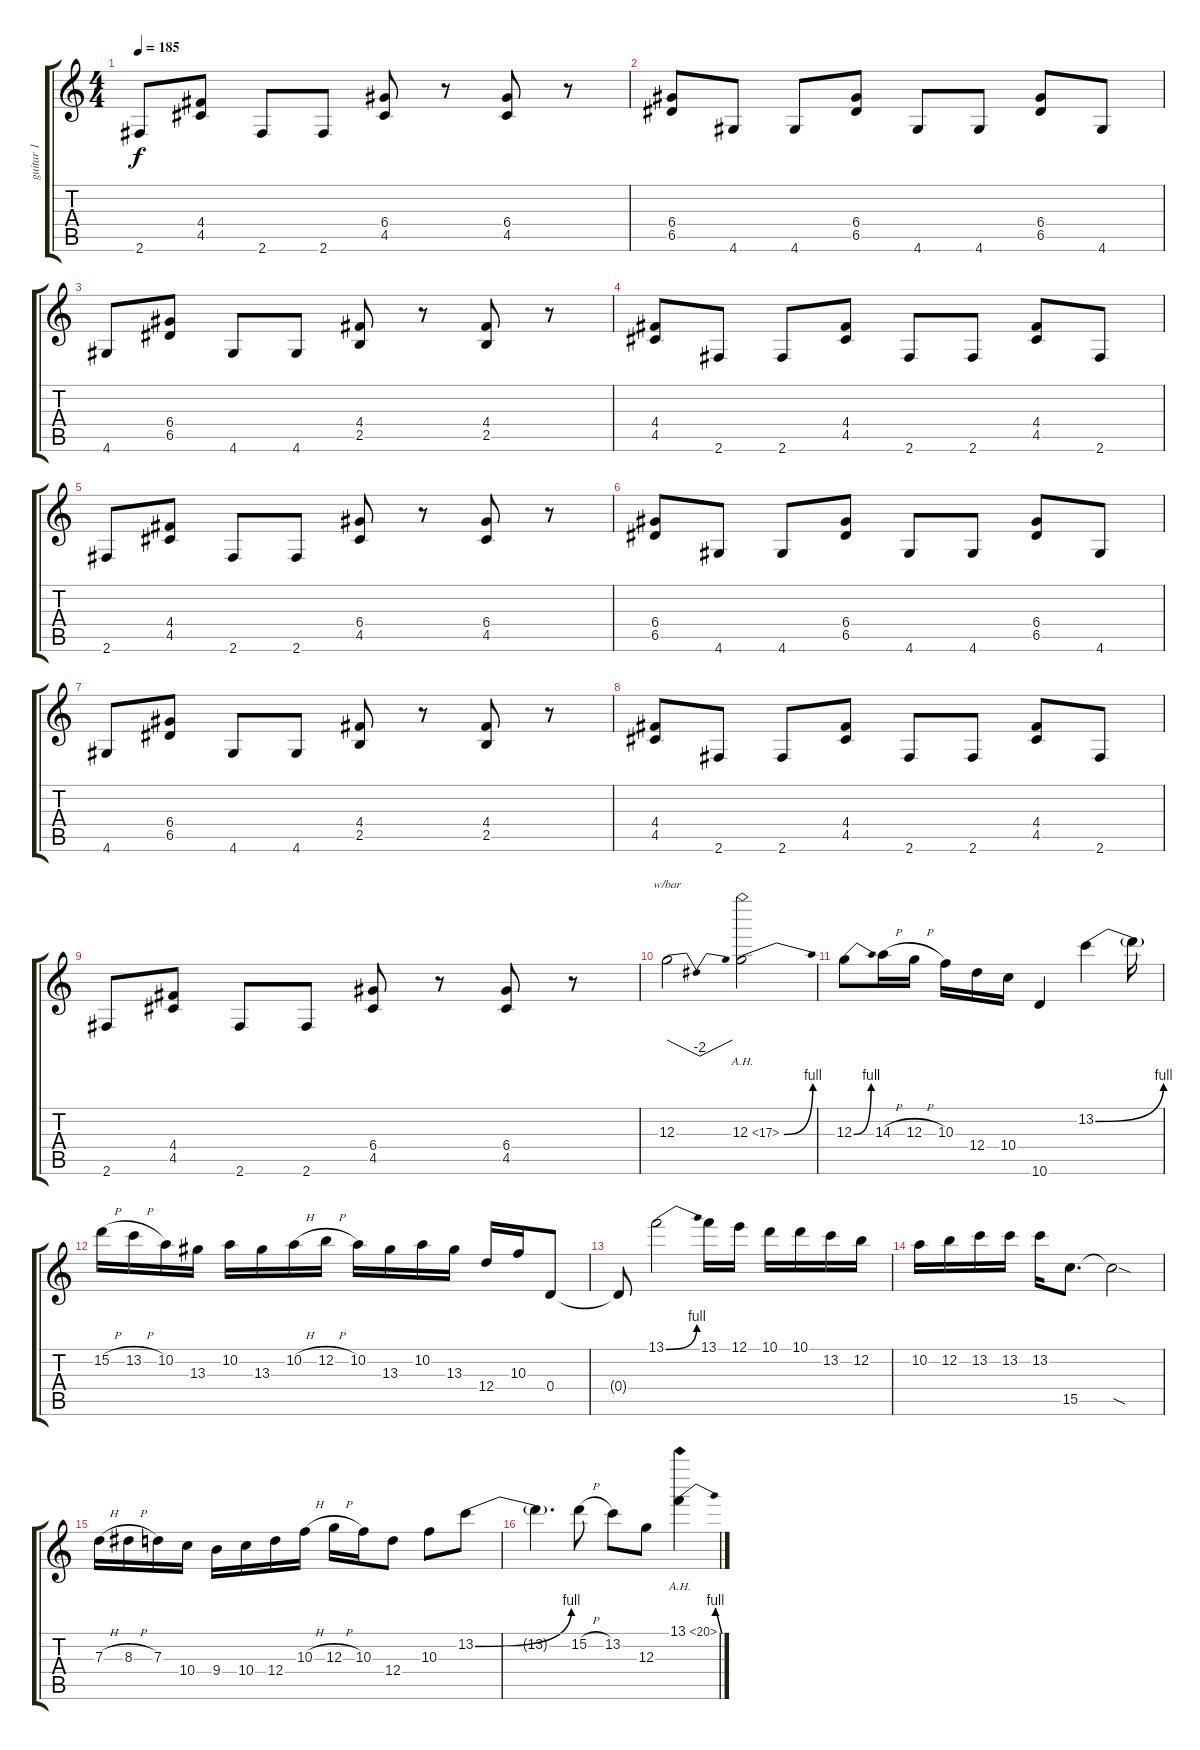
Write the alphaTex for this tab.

\track ("guitar 1" "guitar 1") {solo instrument distortionguitar}
\staff {score tabs}
\tuning (E4 B3 G3 D3 A2 E2) {hide}
\ts (4 4)
\tempo 185
\clef g2
\ks c
2.6.8{dy f} (4.4 4.5).8 2.6.8 2.6.8 (6.4 4.5).8 r.8 (6.4 4.5).8 r.8 |
(6.4 6.5).8 4.6.8 4.6.8 (6.4 6.5).8 4.6.8 4.6.8 (6.4 6.5).8 4.6.8 |
4.6.8 (6.4 6.5).8 4.6.8 4.6.8 (4.4 2.5).8 r.8 (4.4 2.5).8 r.8 |
(4.4 4.5).8 2.6.8 2.6.8 (4.4 4.5).8 2.6.8 2.6.8 (4.4 4.5).8 2.6.8 |
2.6.8 (4.4 4.5).8 2.6.8 2.6.8 (6.4 4.5).8 r.8 (6.4 4.5).8 r.8 |
(6.4 6.5).8 4.6.8 4.6.8 (6.4 6.5).8 4.6.8 4.6.8 (6.4 6.5).8 4.6.8 |
4.6.8 (6.4 6.5).8 4.6.8 4.6.8 (4.4 2.5).8 r.8 (4.4 2.5).8 r.8 |
(4.4 4.5).8 2.6.8 2.6.8 (4.4 4.5).8 2.6.8 2.6.8 (4.4 4.5).8 2.6.8 |
2.6.8 (4.4 4.5).8 2.6.8 2.6.8 (6.4 4.5).8 r.8 (6.4 4.5).8 r.8 |
12.3.2{tbe (dip default 0 0 30 -8 60 0)} 12.3{be (bend 0 0 60 4) ah 5}.2 |
12.3{be (bend 0 0 60 4)}.8 14.3{h}.16 12.3{h}.16 10.3.16 12.4.16 10.4.16 10.6.4 13.2{be (bend 0 0 60 4)}.4 13.2{t}.16 |
15.2{h}.16 13.2{h}.16 10.2.16 13.3.16 10.2.16 13.3.16 10.2{h}.16 12.2{h}.16 10.2.16 13.3.16 10.2.16 13.3.16 12.4.16 10.3.16 0.4.8 |
0.4{t}.8 13.1{be (bend 0 0 60 4)}.2 13.1.16 12.1.16 10.1.16 10.1.16 13.2.16 12.2.16 |
10.2.16 12.2.16 13.2.16 13.2.16 13.2.16 15.5.8{d} 15.5{sod t}.2 |
7.3{h}.16 8.3{h}.16 7.3.16 10.4.16 9.4.16 10.4.16 12.4.16 10.3{h}.16 12.3{h}.16 10.3.16 12.4.8 10.3.8 13.2{be (bend 0 0 60 4)}.8 |
13.2{t}.4{d} 15.2{h}.8 13.2.8 12.3.8 13.1{be (bend 0 0 60 4) ah 7}.4
